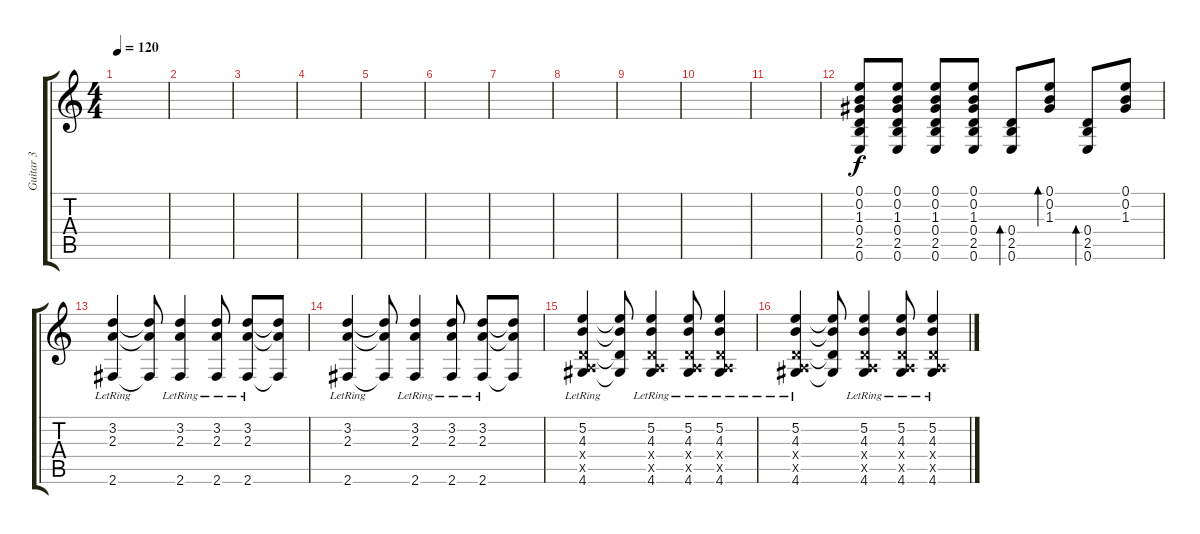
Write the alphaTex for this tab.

\track ("Guitar 3" "Guitar 3") {instrument overdrivenguitar}
\staff {score tabs}
\tuning (E4 B3 G3 D3 A2 E2) {hide}
\ts (4 4)
\tempo 120
\clef g2
\ks c
|
|
|
|
|
|
|
|
|
|
|
(0.1 0.2 1.3 0.4 2.5 0.6).8 (0.1 0.2 1.3 0.4 2.5 0.6).8 (0.1 0.2 1.3 0.4 2.5 0.6).8 (0.1 0.2 1.3 0.4 2.5 0.6).8 (0.4 2.5 0.6).8{bd 30} (0.1 0.2 1.3).8{bd 30} (0.4 2.5 0.6).8{bd 30} (0.1 0.2 1.3).8 |
(3.2{lr} 2.3{lr} 2.6{lr}).4 (3.2{t} 2.3{t} 2.6{t}).8 (3.2{lr} 2.3{lr} 2.6{lr}).4 (3.2{lr} 2.3{lr} 2.6{lr}).8 (3.2{lr} 2.3{lr} 2.6{lr}).8 (3.2{t} 2.3{t} 2.6{t}).8 |
(3.2{lr} 2.3{lr} 2.6{lr}).4 (3.2{t} 2.3{t} 2.6{t}).8 (3.2{lr} 2.3{lr} 2.6{lr}).4 (3.2{lr} 2.3{lr} 2.6{lr}).8 (3.2{lr} 2.3{lr} 2.6{lr}).8 (3.2{t} 2.3{t} 2.6{t}).8 |
(5.2{lr} 4.3{lr} 0.4{x} 0.5{x} 4.6{lr}).4 (5.2{t} 4.3{t} 0.4{t} 4.6{t}).8 (5.2 4.3{lr} 0.4{x} 0.5{x} 4.6{lr}).4 (5.2{lr} 4.3{lr} 0.4{x} 0.5{x} 4.6{lr}).8 (5.2{lr} 4.3{lr} 0.4{x} 0.5{x} 4.6{lr}).4 |
(5.2{lr} 4.3{lr} 0.4{x} 0.5{x} 4.6{lr}).4 (5.2{t} 4.3{t} 0.4{t} 4.6{t}).8 (5.2 4.3{lr} 0.4{x} 0.5{x} 4.6{lr}).4 (5.2{lr} 4.3{lr} 0.4{x} 0.5{x} 4.6{lr}).8 (5.2{lr} 4.3{lr} 0.4{x} 0.5{x} 4.6{lr}).4
